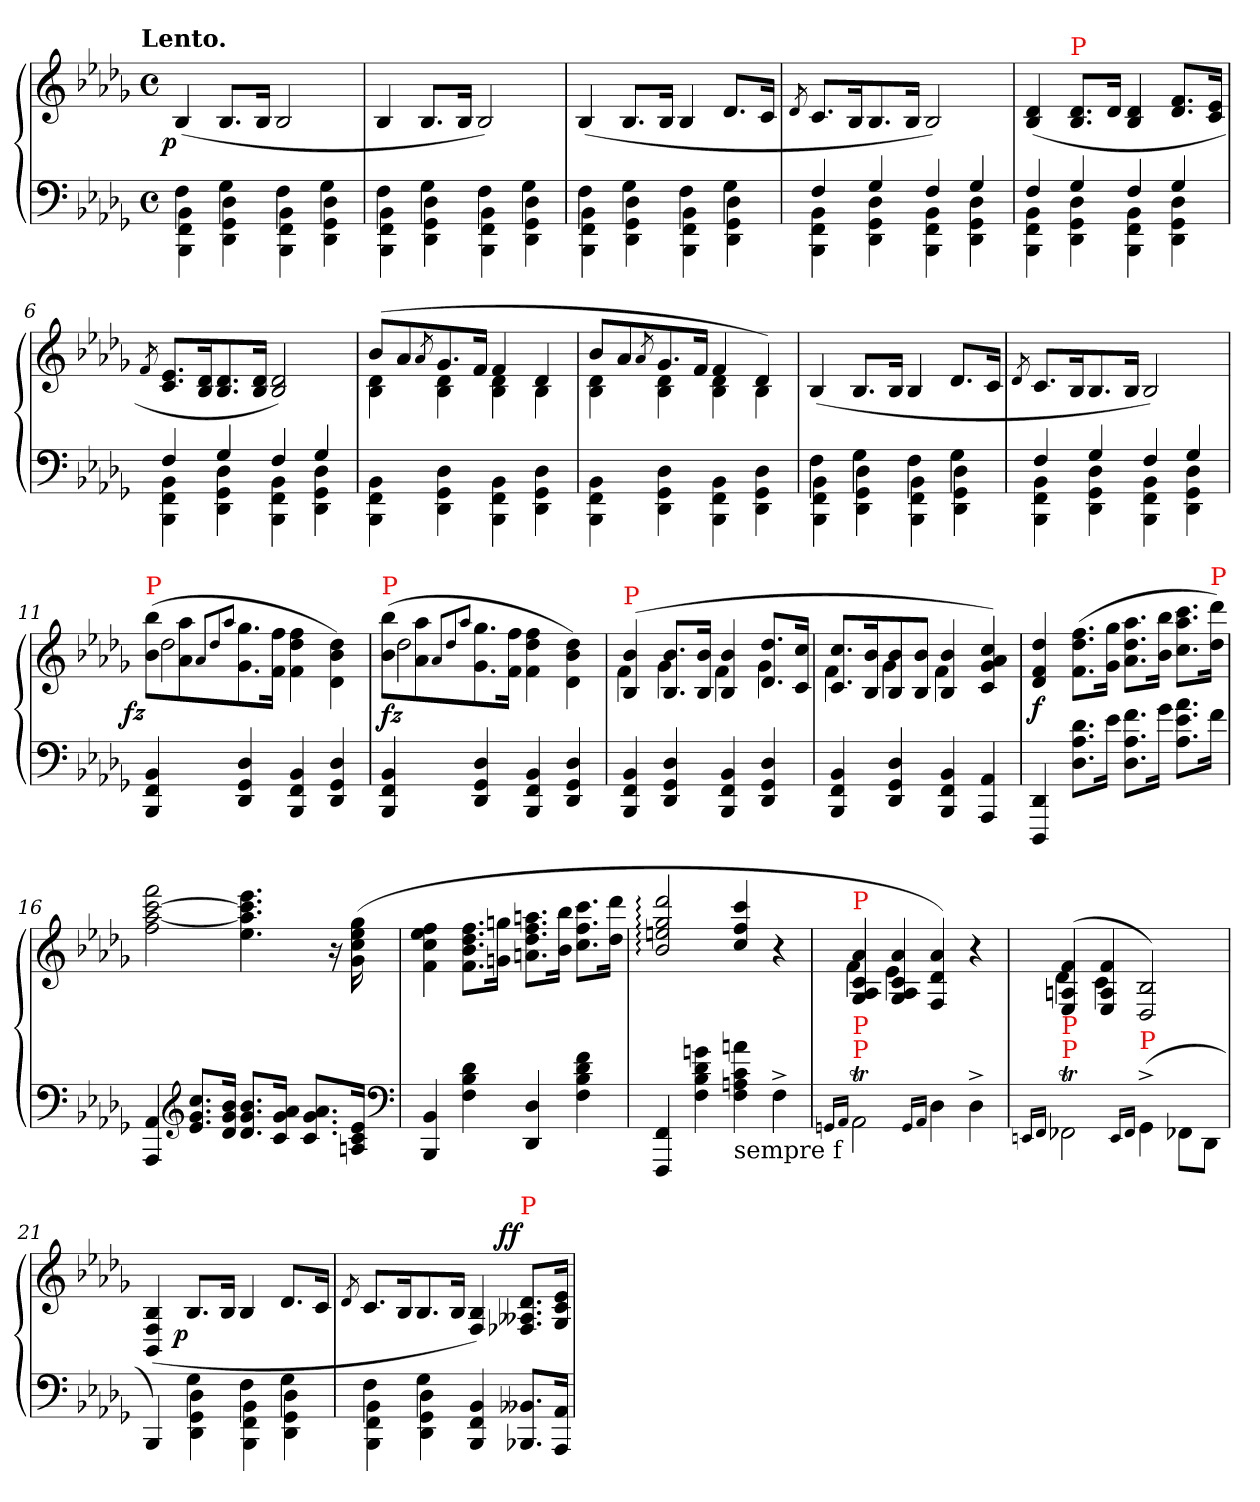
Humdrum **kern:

**kern	**kern	**dynam
*part1	*part1	*part1
*staff2	*staff1	*staff1/2
*clefF4	*clefG2	*
*k[b-e-a-d-g-]	*k[b-e-a-d-g-]	*
*b-:	*b-:	*
!!LO:TX:omd:t=Lento.
*M4/4	*M4/4	*
*met(c)	*met(c)	*
*MM50	*MM50	*
=1	=1	=1
*^	*	*
!	!	!	!LO:DY:rj
4F\	4BB- 4FF 4BBB-	(>4B-/	p
4G-\	4D- 4GG- 4DD-	8.B-/L	.
.	.	16B-/Jk	.
4F\	4BB- 4FF 4BBB-	2B-/	.
4G-\	4D- 4GG- 4DD-	.	.
=2	=2	=2	=2
4F\	4BB- 4FF 4BBB-	4B-/	.
4G-\	4D- 4GG- 4DD-	8.B-/L	.
.	.	16B-/Jk	.
4F\	4BB- 4FF 4BBB-	2B-/)	.
4G-\	4D- 4GG- 4DD-	.	.
=3	=3	=3	=3
4F\	4BB- 4FF 4BBB-	(>4B-/	.
4G-\	4D- 4GG- 4DD-	8.B-/L	.
.	.	16B-/Jk	.
4F\	4BB- 4FF 4BBB-	4B-/	.
4G-\	4D- 4GG- 4DD-	8.d-L	.
.	.	16cJk	.
=4	=4	=4	=4
.	.	8qd-	.
4F	4BB- 4FF 4BBB-	8.cL	.
.	.	16B-k	.
4G-	4D- 4GG- 4DD-	8.B-	.
.	.	16B-Jk	.
4F	4BB- 4FF 4BBB-	2B-)	.
4G-	4D- 4GG- 4DD-	.	.
=5	=5	=5	=5
4F	4BB- 4FF 4BBB-	(>4d- 4B-	.
!	!	!LO:TX:a:color=red:t=P	!
4G-	4D- 4GG- 4DD-	8.d- 8.B-L	.
.	.	16d-Jk	.
4F	4BB- 4FF 4BBB-	4d- 4B-	.
4G-	4D- 4GG- 4DD-	8.f 8.d-L	.
.	.	16e- 16cJk	.
=6	=6	=6	=6
.	.	8qf/	.
4F	4BB- 4FF 4BBB-	8.e- 8.cL	.
.	.	16d- 16B-k	.
4G-	4D- 4GG- 4DD-	8.d- 8.B-	.
.	.	16d- 16B-Jk	.
4F	4BB- 4FF 4BBB-	2d- 2B-)	.
4G-	4D- 4GG- 4DD-	.	.
*v	*v	*	*
=7	=7	=7
*	*^	*
4BB-\ 4FF\ 4BBB-\	(>8b-L	4d- 4B-	.
.	8a-	.	.
.	8qa-/	.	.
4D-\ 4GG-\ 4DD-\	8.g-	4d- 4B-	.
.	16fJk	.	.
4BB-\ 4FF\ 4BBB-\	4f	4d- 4B-	.
4D-\ 4GG-\ 4DD-\	4d-	4B-	.
=8	=8	=8	=8
4BB-\ 4FF\ 4BBB-\	8b-L	4d- 4B-	.
.	8a-	.	.
.	8qa-/	.	.
4D-\ 4GG-\ 4DD-\	8.g-	4d- 4B-	.
.	16fJk	.	.
4BB-\ 4FF\ 4BBB-\	4f	4d- 4B-	.
4D-\ 4GG-\ 4DD-\	4d-)	4B-	.
*	*v	*v	*
=9	=9	=9
*^	*	*
4F\	4BB- 4FF 4BBB-	(>4B-/	.
4G-\	4D- 4GG- 4DD-	8.B-/L	.
.	.	16B-/Jk	.
4F\	4BB- 4FF 4BBB-	4B-/	.
4G-\	4D- 4GG- 4DD-	8.d-L	.
.	.	16cJk	.
=10	=10	=10	=10
.	.	8qd-	.
4F	4BB- 4FF 4BBB-	8.cL	.
.	.	16B-k	.
4G-	4D- 4GG- 4DD-	8.B-	.
.	.	16B-Jk	.
4F	4BB- 4FF 4BBB-	2B-)	.
4G-	4D- 4GG- 4DD-	.	.
=11	=11	=11	=11
*	*	*^	*
!	!	!LO:TX:a:color=red:t=P	!	!
!	!	!	!	!LO:DY:rj
*v	*v	*	*	*
4BB- 4FF 4BBB-	(8bb-\ 8b-\L	2dd-	fz
.	8aa- 8a-	.	.
.	8qqa-/L	.	.
.	8qqdd-/	.	.
.	8qqaa-/J	.	.
4D- 4GG- 4DD-	8.gg- 8.g-	.	.
.	16ff 16fJk	.	.
4BB- 4FF 4BBB-	4ff\ 4dd-\ 4f\	2ryy	.
4D- 4GG- 4DD-	4dd-\ 4b-\ 4d-\)	.	.
=12	=12	=12	=12
!	!LO:TX:a:color=red:t=P	!	!
4BB- 4FF 4BBB-	(8bb-\ 8b-\L	2dd-	fz
.	8aa- 8a-	.	.
.	8qqa-/L	.	.
.	8qqdd-/	.	.
.	8qqaa-/J	.	.
4D- 4GG- 4DD-	8.gg- 8.g-	.	.
.	16ff 16fJk	.	.
4BB- 4FF 4BBB-	4ff\ 4dd-\ 4f\	2ryy	.
4D- 4GG- 4DD-	4dd-\ 4b-\ 4d-\)	.	.
=13	=13	=13	=13
!	!LO:TX:a:color=red:t=P	!	!
4BB- 4FF 4BBB-	(>4b- 4B-	4f	.
4D- 4GG- 4DD-	8.b- 8.B-L	4g-	.
.	16b- 16B-Jk	.	.
4BB- 4FF 4BBB-	4b- 4B-	4f	.
4D- 4GG- 4DD-	8.dd- 8.d-L	4g-	.
.	16cc 16cJk	.	.
=14	=14	=14	=14
4BB- 4FF 4BBB-	8.cc 8.cL	4f	.
.	16b- 16B-k	.	.
4D- 4GG- 4DD-	8b- 8B-	4g-	.
.	8b- 8B-J	.	.
4BB- 4FF 4BBB-	4b- 4B-	4f	.
4AA- 4AAA-	4cc 4a- 4g- 4c)	4ryy	.
*	*v	*v	*
=15	=15	=15
4DD- 4DDD-	4dd- 4f 4d-	f
8.d- 8.A- 8.D-L	(>8.ff 8.dd- 8.fL	.
16e-Jk	16gg- 16g-Jk	.
8.f 8.A- 8.D-L	8.aa- 8.dd- 8.a-L	.
16g-Jk	16bb- 16b-Jk	.
8.a- 8.e- 8.A-L	8.ccc 8.aa- 8.ccL	.
!	!LO:TX:a:color=red:t=P	!
16fJk	16ddd- 16dd-Jk)	.
=16	=16	=16
4AA- 4AAA-	2fff [2ccc [2aa- 2ff	.
*clefG2	*	*
8.cc 8.g- 8.e-L	.	.
16b- 16g- 16d-Jk	.	.
8.b- 8.g- 8.d-L	4.eee- 4.ccc] 4.aa-] 4.ee-	.
16a- 16g- 16cJk	.	.
8.a- 8.g- 8.cL	.	.
.	16r	.
16e- 16c 16AnJk	(16gg- 16ee- 16cc 16g-	.
*clefF4	*	*
=17	=17	=17
4BB- 4BBB-	4ff 4ee- 4cc 4f	.
4d- 4B- 4F	8.ff 8.dd- 8.b- 8.fL	.
.	16ggn 16gnJk	.
4D- 4DD-	8.aan 8.ff 8.dd- 8.anL	.
.	16bb- 16b-Jk	.
4f 4d- 4B- 4F	8.ccc 8.ff 8.ccL	.
.	16ddd- 16dd-Jk	.
=18	=18	=18
4FF 4FFF	2ddd-:/ 2gg-:/ 2een:/ 2b-:/	.
4gn\ 4d-\ 4B-\ 4F\	.	.
!LO:TX:b:t=sempre f	!	!
4an\ 4c\ 4An\ 4F\	4ccc/ 4ff/ 4cc/	.
4F^	4r	.
=19	=19	=19
16qqGGn/LL	.	.
16qqAA-/JJ	.	.
*	*^	*
!	!LO:TX:a:color=red:t=P	!	!
!LO:TX:a:color=red:t=P	!	!	!
!LO:TX:a:color=red:t=P	!	!	!
2AA-T\	4a-/ 4c/ 4A-/ 4G-/	4f	.
.	4a-/ 4c/ 4A-/ 4G-/	4e-	.
16qqGGTTT/LL	.	.	.
16qqAA-/JJ	.	.	.
4D-\	4a-/ 4d-/ 4F/)	2ryy	.
4D-^	4r	.	.
=20	=20	=20	=20
16qqEEn/LL	.	.	.
16qqFF/JJ	.	.	.
!LO:TX:a:color=red:t=P	!	!	!
!LO:TX:a:color=red:t=P	!	!	!
2FF-XT\	(4f/ 4An/ 4E-/	4d-	.
.	4f/ 4A/ 4E-/	4c	.
16qqEETTT/LL	.	.	.
16qqFF-/JJ	.	.	.
!LO:TX:a:color=red:t=P	!	!	!
(4GG-^<\	2B-/ 2D-/)	2ryy	.
8FF-\L	.	.	.
8DD-\J	.	.	.
*	*v	*v	*
=21	=21	=21
*^	*	*
4ryy	4BBB-)	(>4B-/ 4F/ 4BB-/	.
!	!	!	!LO:DY:rj
4G-\	4D- 4GG- 4DD-	8.B-/L	p
.	.	16B-/Jk	.
4F\	4BB- 4FF 4BBB-	4B-/	.
4G-\	4D- 4GG- 4DD-	8.d-/L	.
.	.	16c/Jk	.
=22	=22	=22	=22
.	.	8qd-/	.
4F\	4BB- 4FF 4BBB-	8.c/L	.
.	.	16B-/k	.
4G-\	4D- 4GG- 4DD-	8.B-/	.
.	.	16B-/Jk	.
2ryy	4BB- 4FF 4BBB-	4B-/ 4F/)	.
!	!	!LO:TX:a:color=red:t=P	!
!	!	!	!LO:DY:a:rj
.	8.BB--X 8.BBB-XL	8.d-/ 8.A--X/ 8.F-X/L	ff
.	16AA- 16AAA-Jk	16e-/ 16c/ 16G-/Jk	.
*v	*v	*	*
=	=	=
*-	*-	*-
